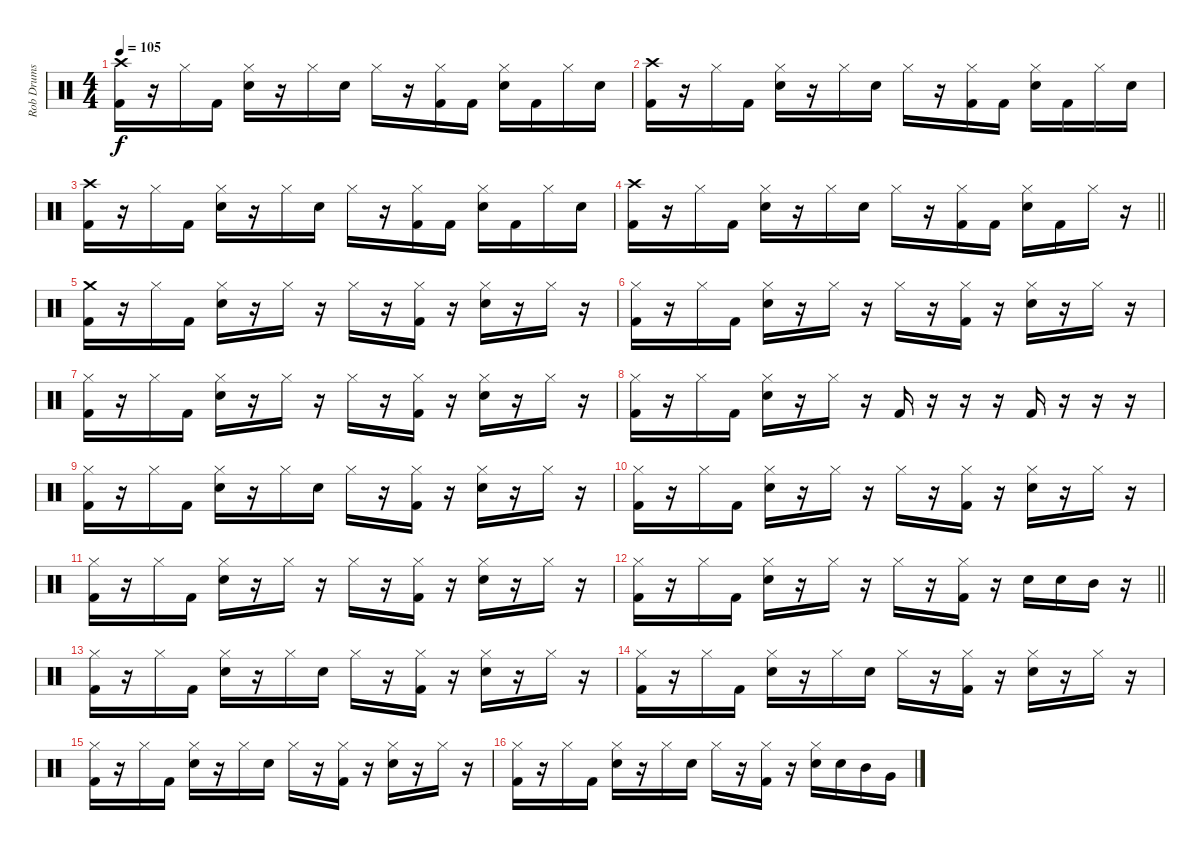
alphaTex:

\track ("Rob Drums" "Rob Drums") {instrument percussion}
\staff {score}
\articulation defaults
\ts (4 4)
\tempo 105
\clef neutral
\ks c
("Crash high (hit)" "Kick (hit) 2").16{dy f} r.16 "Hi-Hat (closed)".16 "Kick (hit) 2".16 ("Hi-Hat (closed)" "Electric Snare (hit)").16 r.16 "Hi-Hat (closed)".16 "Electric Snare (hit)".16 "Hi-Hat (closed)".16 r.16 ("Hi-Hat (closed)" "Kick (hit) 2").16 "Kick (hit) 2".16 ("Hi-Hat (closed)" "Electric Snare (hit)").16 "Kick (hit) 2".16 "Hi-Hat (closed)".16 "Electric Snare (hit)".16 |
("Crash high (hit)" "Kick (hit) 2").16 r.16 "Hi-Hat (closed)".16 "Kick (hit) 2".16 ("Hi-Hat (closed)" "Electric Snare (hit)").16 r.16 "Hi-Hat (closed)".16 "Electric Snare (hit)".16 "Hi-Hat (closed)".16 r.16 ("Hi-Hat (closed)" "Kick (hit) 2").16 "Kick (hit) 2".16 ("Hi-Hat (closed)" "Electric Snare (hit)").16 "Kick (hit) 2".16 "Hi-Hat (closed)".16 "Electric Snare (hit)".16 |
("Crash high (hit)" "Kick (hit) 2").16 r.16 "Hi-Hat (closed)".16 "Kick (hit) 2".16 ("Hi-Hat (closed)" "Electric Snare (hit)").16 r.16 "Hi-Hat (closed)".16 "Electric Snare (hit)".16 "Hi-Hat (closed)".16 r.16 ("Hi-Hat (closed)" "Kick (hit) 2").16 "Kick (hit) 2".16 ("Hi-Hat (closed)" "Electric Snare (hit)").16 "Kick (hit) 2".16 "Hi-Hat (closed)".16 "Electric Snare (hit)".16 |
\barLineRight lightlight
("Crash high (hit)" "Kick (hit) 2").16 r.16 "Hi-Hat (closed)".16 "Kick (hit) 2".16 ("Hi-Hat (closed)" "Electric Snare (hit)").16 r.16 "Hi-Hat (closed)".16 "Electric Snare (hit)".16 "Hi-Hat (closed)".16 r.16 ("Hi-Hat (closed)" "Kick (hit) 2").16 "Kick (hit) 2".16 ("Hi-Hat (closed)" "Electric Snare (hit)").16 "Kick (hit) 2".16 "Hi-Hat (closed)".16 r.16 |
("Crash medium (hit)" "Kick (hit) 2").16 r.16 "Hi-Hat (closed)".16 "Kick (hit) 2".16 ("Hi-Hat (closed)" "Electric Snare (hit)").16 r.16 "Hi-Hat (closed)".16 r.16 "Hi-Hat (closed)".16 r.16 ("Hi-Hat (closed)" "Kick (hit) 2").16 r.16 ("Hi-Hat (closed)" "Electric Snare (hit)").16 r.16 "Hi-Hat (closed)".16 r.16 |
("Hi-Hat (closed)" "Kick (hit) 2").16 r.16 "Hi-Hat (closed)".16 "Kick (hit) 2".16 ("Hi-Hat (closed)" "Electric Snare (hit)").16 r.16 "Hi-Hat (closed)".16 r.16 "Hi-Hat (closed)".16 r.16 ("Hi-Hat (closed)" "Kick (hit) 2").16 r.16 ("Hi-Hat (closed)" "Electric Snare (hit)").16 r.16 "Hi-Hat (closed)".16 r.16 |
("Hi-Hat (closed)" "Kick (hit) 2").16 r.16 "Hi-Hat (closed)".16 "Kick (hit) 2".16 ("Hi-Hat (closed)" "Electric Snare (hit)").16 r.16 "Hi-Hat (closed)".16 r.16 "Hi-Hat (closed)".16 r.16 ("Hi-Hat (closed)" "Kick (hit) 2").16 r.16 ("Hi-Hat (closed)" "Electric Snare (hit)").16 r.16 "Hi-Hat (closed)".16 r.16 |
("Hi-Hat (closed)" "Kick (hit) 2").16 r.16 "Hi-Hat (closed)".16 "Kick (hit) 2".16 ("Hi-Hat (closed)" "Electric Snare (hit)").16 r.16 "Hi-Hat (closed)".16 r.16 "Kick (hit) 2".16 r.16 r.16 r.16 "Kick (hit) 2".16 r.16 r.16 r.16 |
("Hi-Hat (closed)" "Kick (hit) 2").16 r.16 "Hi-Hat (closed)".16 "Kick (hit) 2".16 ("Hi-Hat (closed)" "Electric Snare (hit)").16 r.16 "Hi-Hat (closed)".16 "Electric Snare (hit)".16 "Hi-Hat (closed)".16 r.16 ("Hi-Hat (closed)" "Kick (hit) 2").16 r.16 ("Hi-Hat (closed)" "Electric Snare (hit)").16 r.16 "Hi-Hat (closed)".16 r.16 |
("Hi-Hat (closed)" "Kick (hit) 2").16 r.16 "Hi-Hat (closed)".16 "Kick (hit) 2".16 ("Hi-Hat (closed)" "Electric Snare (hit)").16 r.16 "Hi-Hat (closed)".16 r.16 "Hi-Hat (closed)".16 r.16 ("Hi-Hat (closed)" "Kick (hit) 2").16 r.16 ("Hi-Hat (closed)" "Electric Snare (hit)").16 r.16 "Hi-Hat (closed)".16 r.16 |
("Hi-Hat (closed)" "Kick (hit) 2").16 r.16 "Hi-Hat (closed)".16 "Kick (hit) 2".16 ("Hi-Hat (closed)" "Electric Snare (hit)").16 r.16 "Hi-Hat (closed)".16 r.16 "Hi-Hat (closed)".16 r.16 ("Hi-Hat (closed)" "Kick (hit) 2").16 r.16 ("Hi-Hat (closed)" "Electric Snare (hit)").16 r.16 "Hi-Hat (closed)".16 r.16 |
\barLineRight lightlight
("Hi-Hat (closed)" "Kick (hit) 2").16 r.16 "Hi-Hat (closed)".16 "Kick (hit) 2".16 ("Hi-Hat (closed)" "Electric Snare (hit)").16 r.16 "Hi-Hat (closed)".16 r.16 "Hi-Hat (closed)".16 r.16 ("Hi-Hat (closed)" "Kick (hit) 2").16 r.16 "Electric Snare (hit)".16 "Electric Snare (hit)".16 "Mid Tom (hit)".16 r.16 |
("Hi-Hat (closed)" "Kick (hit) 2").16 r.16 "Hi-Hat (closed)".16 "Kick (hit) 2".16 ("Hi-Hat (closed)" "Electric Snare (hit)").16 r.16 "Hi-Hat (closed)".16 "Electric Snare (hit)".16 "Hi-Hat (closed)".16 r.16 ("Hi-Hat (closed)" "Kick (hit) 2").16 r.16 ("Hi-Hat (closed)" "Electric Snare (hit)").16 r.16 "Hi-Hat (closed)".16 r.16 |
("Hi-Hat (closed)" "Kick (hit) 2").16 r.16 "Hi-Hat (closed)".16 "Kick (hit) 2".16 ("Hi-Hat (closed)" "Electric Snare (hit)").16 r.16 "Hi-Hat (closed)".16 "Electric Snare (hit)".16 "Hi-Hat (closed)".16 r.16 ("Hi-Hat (closed)" "Kick (hit) 2").16 r.16 ("Hi-Hat (closed)" "Electric Snare (hit)").16 r.16 "Hi-Hat (closed)".16 r.16 |
("Hi-Hat (closed)" "Kick (hit) 2").16 r.16 "Hi-Hat (closed)".16 "Kick (hit) 2".16 ("Hi-Hat (closed)" "Electric Snare (hit)").16 r.16 "Hi-Hat (closed)".16 "Electric Snare (hit)".16 "Hi-Hat (closed)".16 r.16 ("Hi-Hat (closed)" "Kick (hit) 2").16 r.16 ("Hi-Hat (closed)" "Electric Snare (hit)").16 r.16 "Hi-Hat (closed)".16 r.16 |
("Hi-Hat (closed)" "Kick (hit) 2").16 r.16 "Hi-Hat (closed)".16 "Kick (hit) 2".16 ("Hi-Hat (closed)" "Electric Snare (hit)").16 r.16 "Hi-Hat (closed)".16 "Electric Snare (hit)".16 "Hi-Hat (closed)".16 r.16 ("Hi-Hat (closed)" "Kick (hit) 2").16 r.16 ("Hi-Hat (closed)" "Electric Snare (hit)").16 "Electric Snare (hit)".16 "Mid Tom (hit)".16 "Very Low Tom (hit)".16
